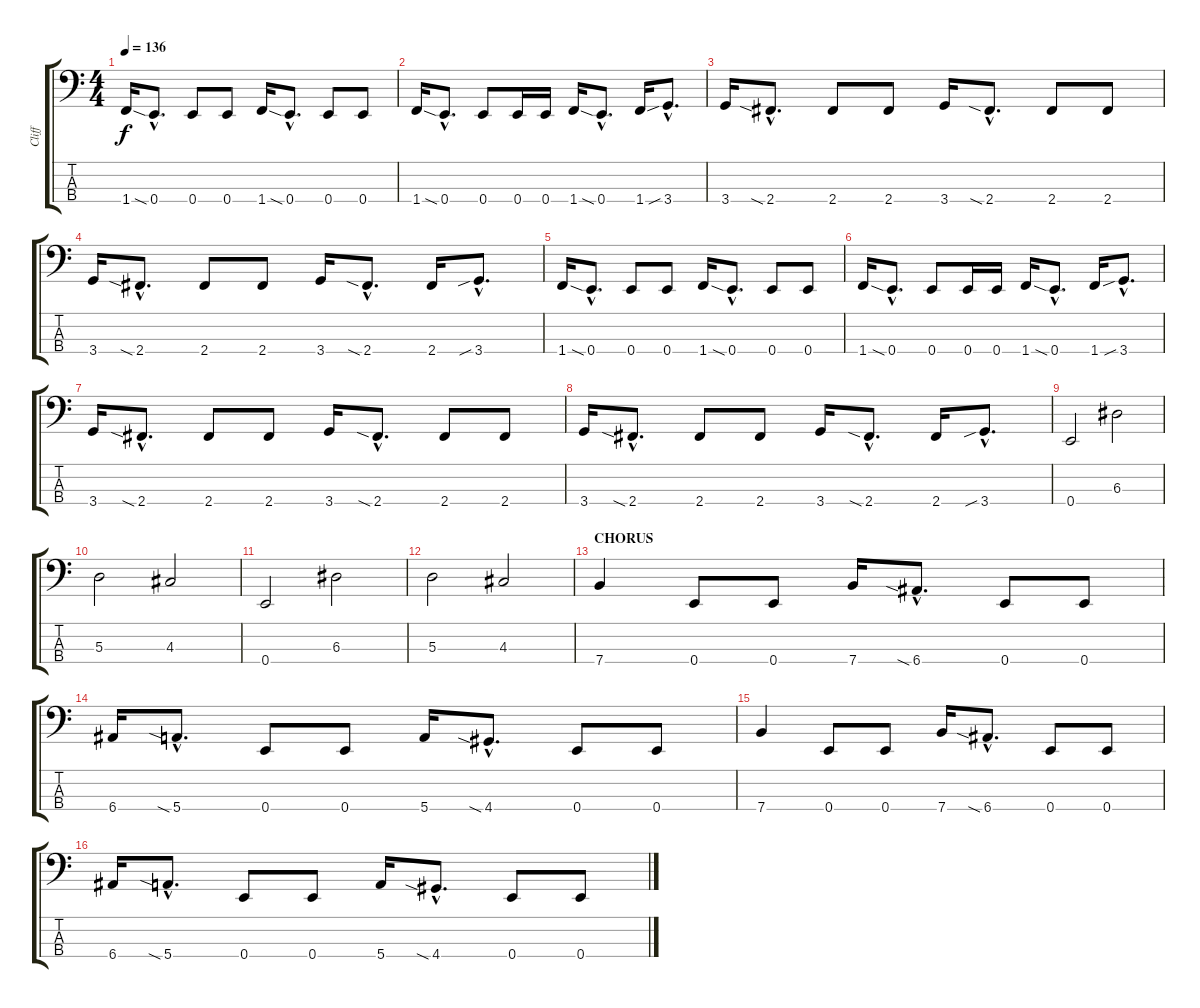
\track ("Cliff" "Cliff") {instrument electricbassfinger}
\staff {score tabs}
\tuning (G2 D2 A1 E1) {hide}
\ts (4 4)
\tempo 136
\clef f4
\ks c
1.4.16{dy f} 0.4{sia hac}.8{d} 0.4.8 0.4.8 1.4.16 0.4{sia hac}.8{d} 0.4.8 0.4.8 |
1.4.16 0.4{sia hac}.8{d} 0.4.8 0.4.16 0.4.16 1.4.16 0.4{sia hac}.8{d} 1.4.16 3.4{sib hac}.8{d} |
3.4.16 2.4{sia hac}.8{d} 2.4.8 2.4.8 3.4.16 2.4{sia hac}.8{d} 2.4.8 2.4.8 |
3.4.16 2.4{sia hac}.8{d} 2.4.8 2.4.8 3.4.16 2.4{sia hac}.8{d} 2.4.16 3.4{sib hac}.8{d} |
1.4.16 0.4{sia hac}.8{d} 0.4.8 0.4.8 1.4.16 0.4{sia hac}.8{d} 0.4.8 0.4.8 |
1.4.16 0.4{sia hac}.8{d} 0.4.8 0.4.16 0.4.16 1.4.16 0.4{sia hac}.8{d} 1.4.16 3.4{sib hac}.8{d} |
3.4.16 2.4{sia hac}.8{d} 2.4.8 2.4.8 3.4.16 2.4{sia hac}.8{d} 2.4.8 2.4.8 |
3.4.16 2.4{sia hac}.8{d} 2.4.8 2.4.8 3.4.16 2.4{sia hac}.8{d} 2.4.16 3.4{sib hac}.8{d} |
0.4.2 6.3.2 |
5.3.2 4.3.2 |
0.4.2 6.3.2 |
5.3.2 4.3.2 |
\section ("" "CHORUS")
7.4.4 0.4.8 0.4.8 7.4.16 6.4{sia hac}.8{d} 0.4.8 0.4.8 |
6.4.16 5.4{sia hac}.8{d} 0.4.8 0.4.8 5.4.16 4.4{sia hac}.8{d} 0.4.8 0.4.8 |
7.4.4 0.4.8 0.4.8 7.4.16 6.4{sia hac}.8{d} 0.4.8 0.4.8 |
6.4.16 5.4{sia hac}.8{d} 0.4.8 0.4.8 5.4.16 4.4{sia hac}.8{d} 0.4.8 0.4.8
